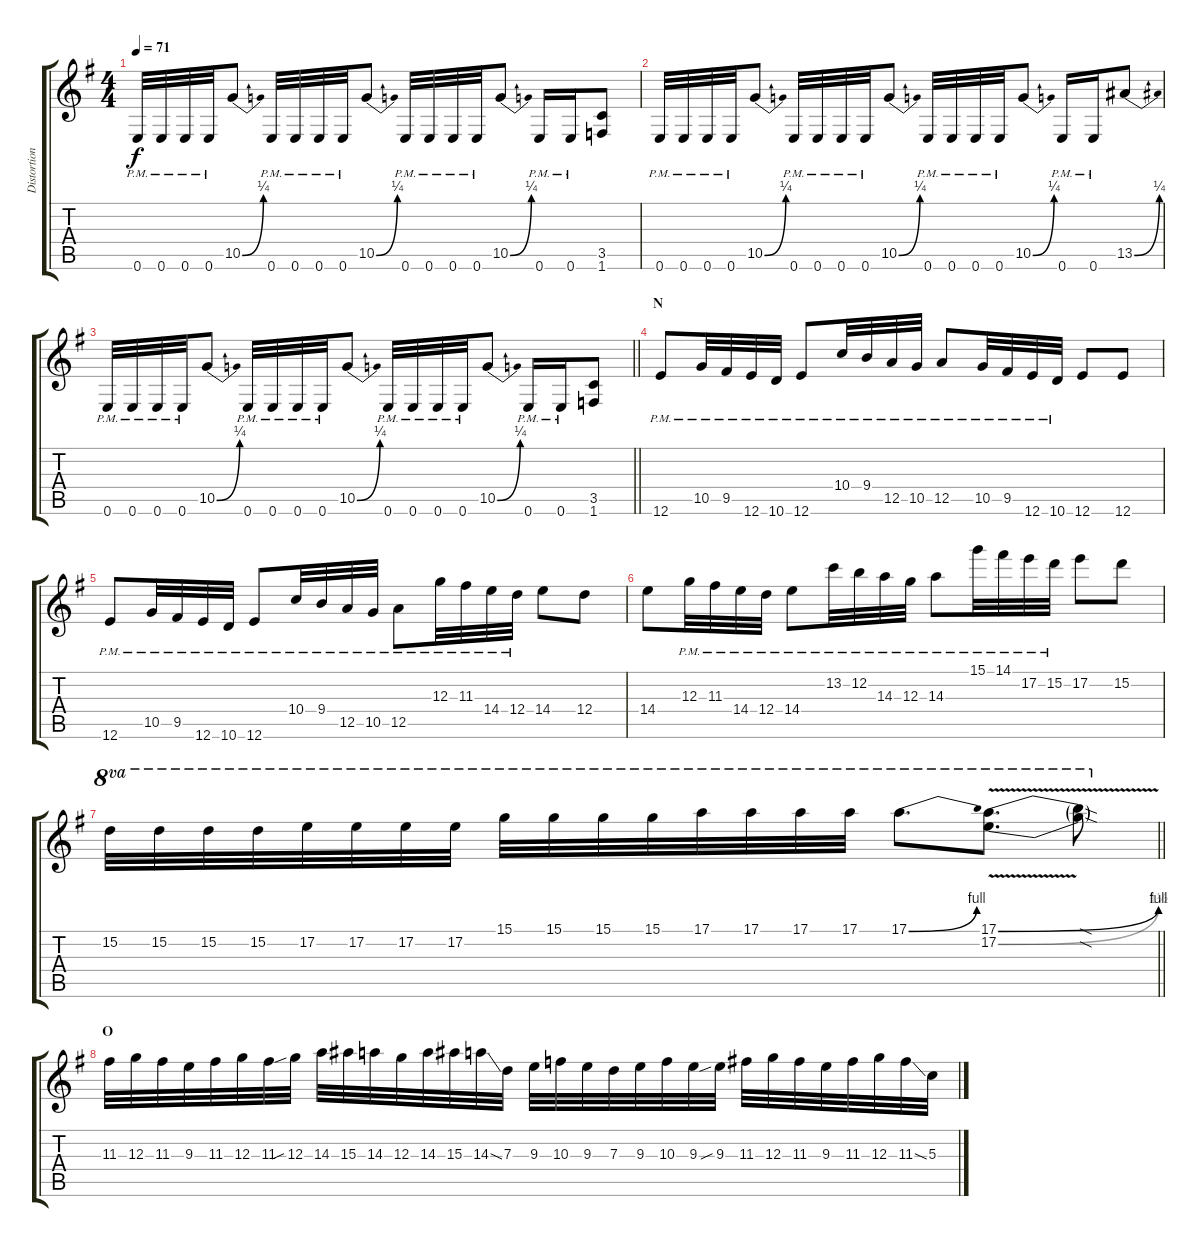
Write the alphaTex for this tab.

\track ("Distortion 3" "Distortion") {instrument distortionguitar}
\staff {score tabs}
\tuning (E4 B3 G3 D3 A2 E2) {hide}
\ts (4 4)
\tempo 71
\clef g2
\ks g
0.6{pm}.32{dy f} 0.6{pm}.32 0.6{pm}.32 0.6{pm}.32 10.5{be (bend 0 0 60 1)}.8 0.6{pm}.32 0.6{pm}.32 0.6{pm}.32 0.6{pm}.32 10.5{be (bend 0 0 60 1)}.8 0.6{pm}.32 0.6{pm}.32 0.6{pm}.32 0.6{pm}.32 10.5{be (bend 0 0 60 1)}.8 0.6{pm}.16 0.6{pm}.16 (3.5 1.6).8 |
0.6{pm}.32 0.6{pm}.32 0.6{pm}.32 0.6{pm}.32 10.5{be (bend 0 0 60 1)}.8 0.6{pm}.32 0.6{pm}.32 0.6{pm}.32 0.6{pm}.32 10.5{be (bend 0 0 60 1)}.8 0.6{pm}.32 0.6{pm}.32 0.6{pm}.32 0.6{pm}.32 10.5{be (bend 0 0 60 1)}.8 0.6{pm}.16 0.6{pm}.16 13.5{be (bend 0 0 60 1)}.8 |
\barLineRight lightlight
0.6{pm}.32 0.6{pm}.32 0.6{pm}.32 0.6{pm}.32 10.5{be (bend 0 0 60 1)}.8 0.6{pm}.32 0.6{pm}.32 0.6{pm}.32 0.6{pm}.32 10.5{be (bend 0 0 60 1)}.8 0.6{pm}.32 0.6{pm}.32 0.6{pm}.32 0.6{pm}.32 10.5{be (bend 0 0 60 1)}.8 0.6{pm}.16 0.6{pm}.16 (3.5 1.6).8 |
\section ("" "N")
12.6{pm}.8 10.5{pm}.32 9.5{pm}.32 12.6{pm}.32 10.6{pm}.32 12.6{pm}.8 10.4{pm}.32 9.4{pm}.32 12.5{pm}.32 10.5{pm}.32 12.5{pm}.8 10.5{pm}.32 9.5{pm}.32 12.6{pm}.32 10.6{pm}.32 12.6.8 12.6.8 |
12.6{pm}.8 10.5{pm}.32 9.5{pm}.32 12.6{pm}.32 10.6{pm}.32 12.6{pm}.8 10.4{pm}.32 9.4{pm}.32 12.5{pm}.32 10.5{pm}.32 12.5{pm}.8 12.3{pm}.32 11.3{pm}.32 14.4{pm}.32 12.4{pm}.32 14.4.8 12.4.8 |
14.4.8 12.3{pm}.32 11.3{pm}.32 14.4{pm}.32 12.4{pm}.32 14.4{pm}.8 13.2{pm}.32 12.2{pm}.32 14.3{pm}.32 12.3{pm}.32 14.3{pm}.8 15.1{pm}.32 14.1{pm}.32 17.2{pm}.32 15.2{pm}.32 17.2.8 15.2.8 |
\barLineRight lightlight
15.2.32{ot 8va} 15.2.32{ot 8va} 15.2.32{ot 8va} 15.2.32{ot 8va} 17.2.32{ot 8va} 17.2.32{ot 8va} 17.2.32{ot 8va} 17.2.32{ot 8va} 15.1.32{ot 8va} 15.1.32{ot 8va} 15.1.32{ot 8va} 15.1.32{ot 8va} 17.1.32{ot 8va} 17.1.32{ot 8va} 17.1.32{ot 8va} 17.1.32{ot 8va} 17.1{be (bend 0 0 60 4)}.8{d ot 8va} (17.1{be (bend 0 0 60 4) v} 17.2{be (bend 0 0 60 6) v}).8{d ot 8va} (17.1{sod t} 17.2{sod t}).8{ot 8va} |
\section ("" "O")
11.3.32 12.3.32 11.3.32 9.3.32 11.3.32 12.3.32 11.3.32 12.3{sib}.32 14.3.32 15.3.32 14.3.32 12.3.32 14.3.32 15.3.32 14.3{ss}.32 7.3.32 9.3.32 10.3.32 9.3.32 7.3.32 9.3.32 10.3.32 9.3.32 9.3{sib}.32 11.3.32 12.3.32 11.3.32 9.3.32 11.3.32 12.3.32 11.3{ss}.32 5.3.32
